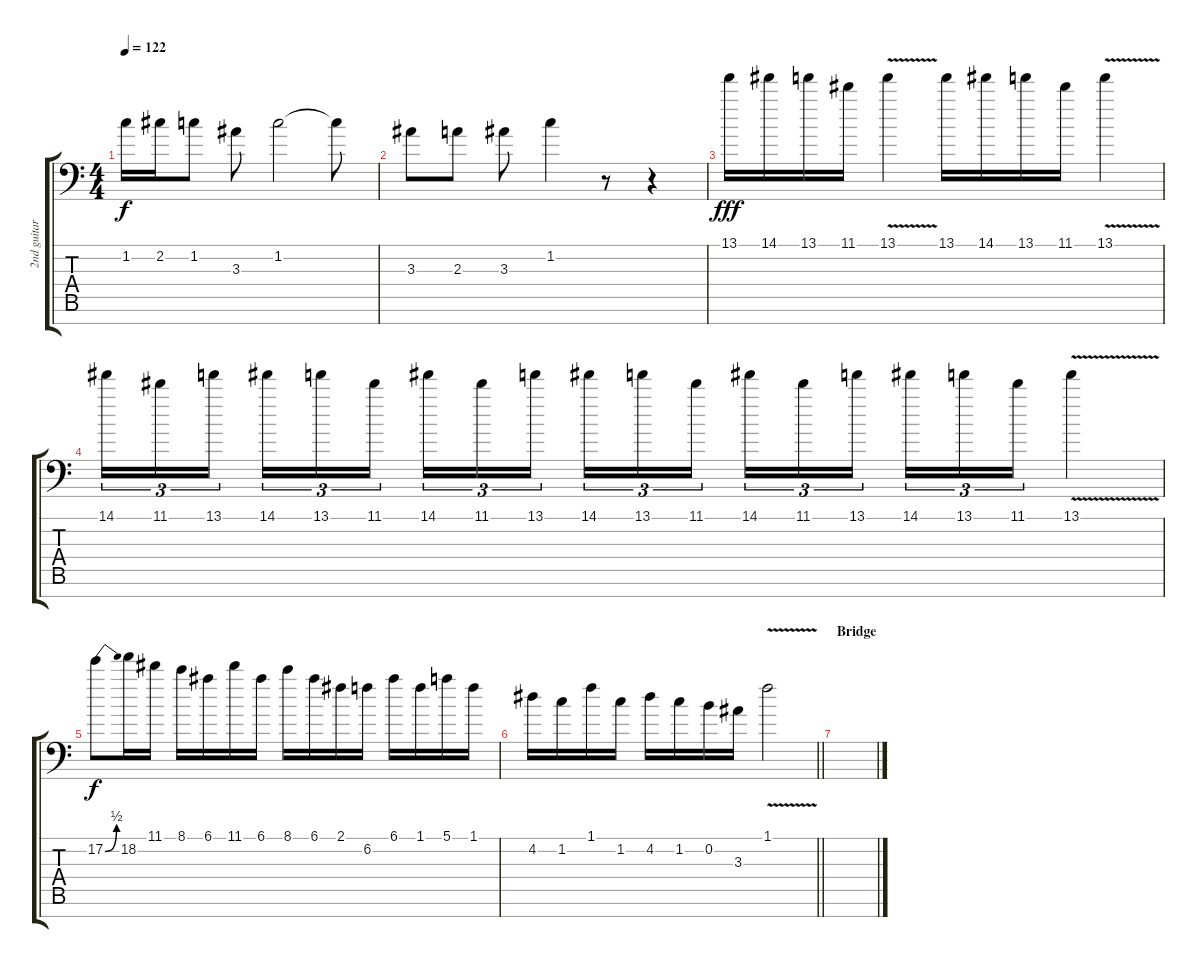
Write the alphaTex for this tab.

\track ("2nd guitar in solo" "2nd guitar") {instrument distortionguitar}
\staff {score tabs}
\tuning (E4 B3 G3 D3 A2 E2 C-1) {hide}
\ts (4 4)
\tempo 122
\clef f4
\ks c
1.2.16{dy f} 2.2.16 1.2.8 3.3.8 1.2.2 1.2{t}.8 |
3.3.8 2.3.8 3.3.8 1.2.4 r.8 r.4 |
13.1.16{dy fff} 14.1.16 13.1.16 11.1.16 13.1{v}.4 13.1.16 14.1.16 13.1.16 11.1.16 13.1{v}.4 |
14.1.16{tu (3 2)} 11.1.16{tu (3 2)} 13.1.16{tu (3 2) beam splitsecondary} 14.1.16{tu (3 2)} 13.1.16{tu (3 2)} 11.1.16{tu (3 2)} 14.1.16{tu (3 2)} 11.1.16{tu (3 2)} 13.1.16{tu (3 2) beam splitsecondary} 14.1.16{tu (3 2)} 13.1.16{tu (3 2)} 11.1.16{tu (3 2)} 14.1.16{tu (3 2)} 11.1.16{tu (3 2)} 13.1.16{tu (3 2) beam splitsecondary} 14.1.16{tu (3 2)} 13.1.16{tu (3 2)} 11.1.16{tu (3 2)} 13.1{v}.4 |
17.2{be (bend 0 0 60 2)}.8{dy f} 18.2.16 11.1.16 8.1.16 6.1.16 11.1.16 6.1.16 8.1.16 6.1.16 2.1.16 6.2.16 6.1.16 1.1.16 5.1.16 1.1.16 |
\barLineRight lightlight
4.2.16 1.2.16 1.1.16 1.2.16 4.2.16 1.2.16 0.2.16 3.3.16 1.1{v}.2 |
\section ("" "Bridge")
